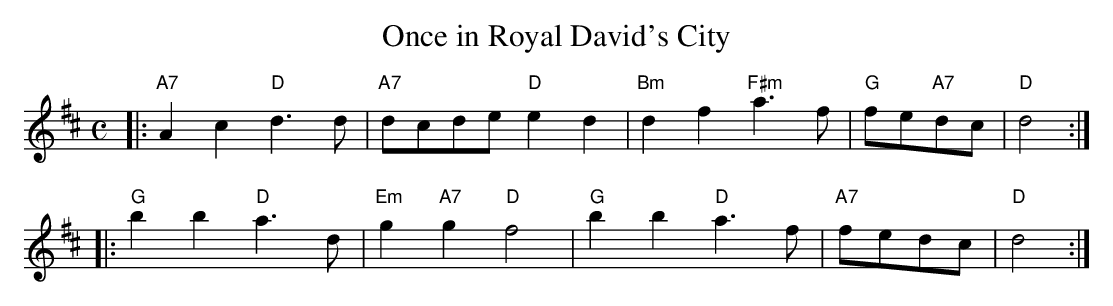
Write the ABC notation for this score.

X:1
T: Once in Royal David's City
M: C
L: 1/8
K: D
|: "A7"A2c2 "D"d3d | "A7"dcde   "D"e2d2 | "Bm"d2f2 "F#m"a3f | "G"fe"A7"dc | "D"d4 :|
|: "G"b2b2  "D"a3d | "Em"g2"A7"g2 "D"f4 | "G"b2b2    "D"a3f | "A7"fedc | "D"d4 :|
